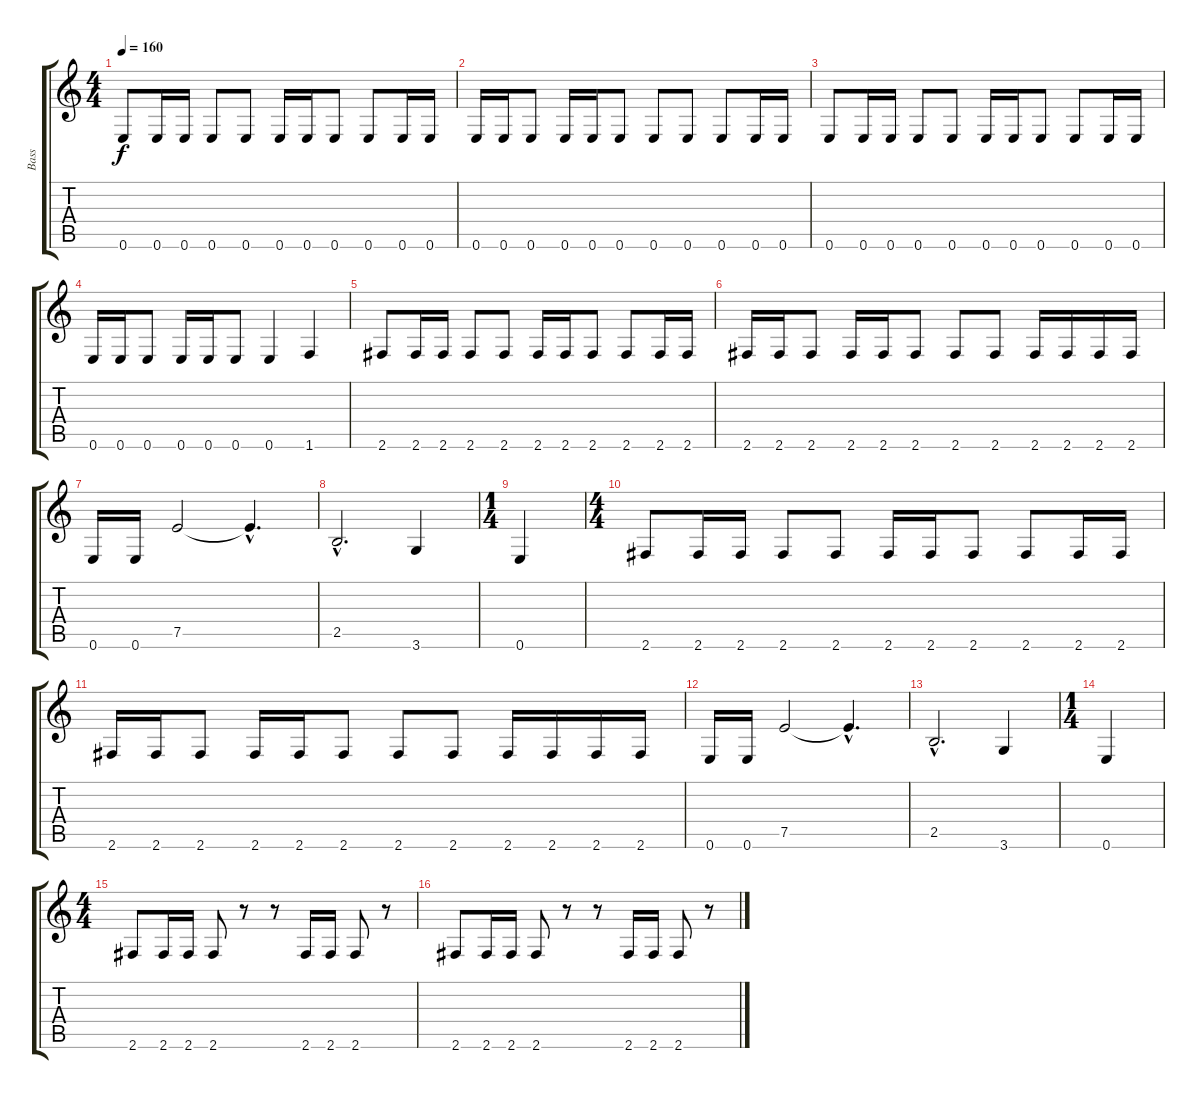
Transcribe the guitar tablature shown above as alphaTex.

\track ("Bass" "Bass") {instrument electricbassfinger}
\staff {score tabs}
\tuning (E4 B3 G3 D3 A2 E2) {hide}
\ts (4 4)
\tempo 160
\clef g2
\ks aminor
0.6.8{dy f} 0.6.16 0.6.16 0.6.8 0.6.8 0.6.16 0.6.16 0.6.8 0.6.8 0.6.16 0.6.16 |
0.6.16 0.6.16 0.6.8 0.6.16 0.6.16 0.6.8 0.6.8 0.6.8 0.6.8 0.6.16 0.6.16 |
0.6.8 0.6.16 0.6.16 0.6.8 0.6.8 0.6.16 0.6.16 0.6.8 0.6.8 0.6.16 0.6.16 |
0.6.16 0.6.16 0.6.8 0.6.16 0.6.16 0.6.8 0.6.4 1.6.4 |
2.6.8 2.6.16 2.6.16 2.6.8 2.6.8 2.6.16 2.6.16 2.6.8 2.6.8 2.6.16 2.6.16 |
2.6.16 2.6.16 2.6.8 2.6.16 2.6.16 2.6.8 2.6.8 2.6.8 2.6.16 2.6.16 2.6.16 2.6.16 |
0.6.16 0.6.16 7.5.2 7.5{hac t}.4{d} |
2.5{hac}.2{d} 3.6.4 |
\ts (1 4)
0.6.4 |
\ts (4 4)
2.6.8 2.6.16 2.6.16 2.6.8 2.6.8 2.6.16 2.6.16 2.6.8 2.6.8 2.6.16 2.6.16 |
2.6.16 2.6.16 2.6.8 2.6.16 2.6.16 2.6.8 2.6.8 2.6.8 2.6.16 2.6.16 2.6.16 2.6.16 |
0.6.16 0.6.16 7.5.2 7.5{hac t}.4{d} |
2.5{hac}.2{d} 3.6.4 |
\ts (1 4)
0.6.4 |
\ts (4 4)
2.6.8 2.6.16 2.6.16 2.6.8 r.8 r.8 2.6.16 2.6.16 2.6.8 r.8 |
2.6.8 2.6.16 2.6.16 2.6.8 r.8 r.8 2.6.16 2.6.16 2.6.8 r.8
